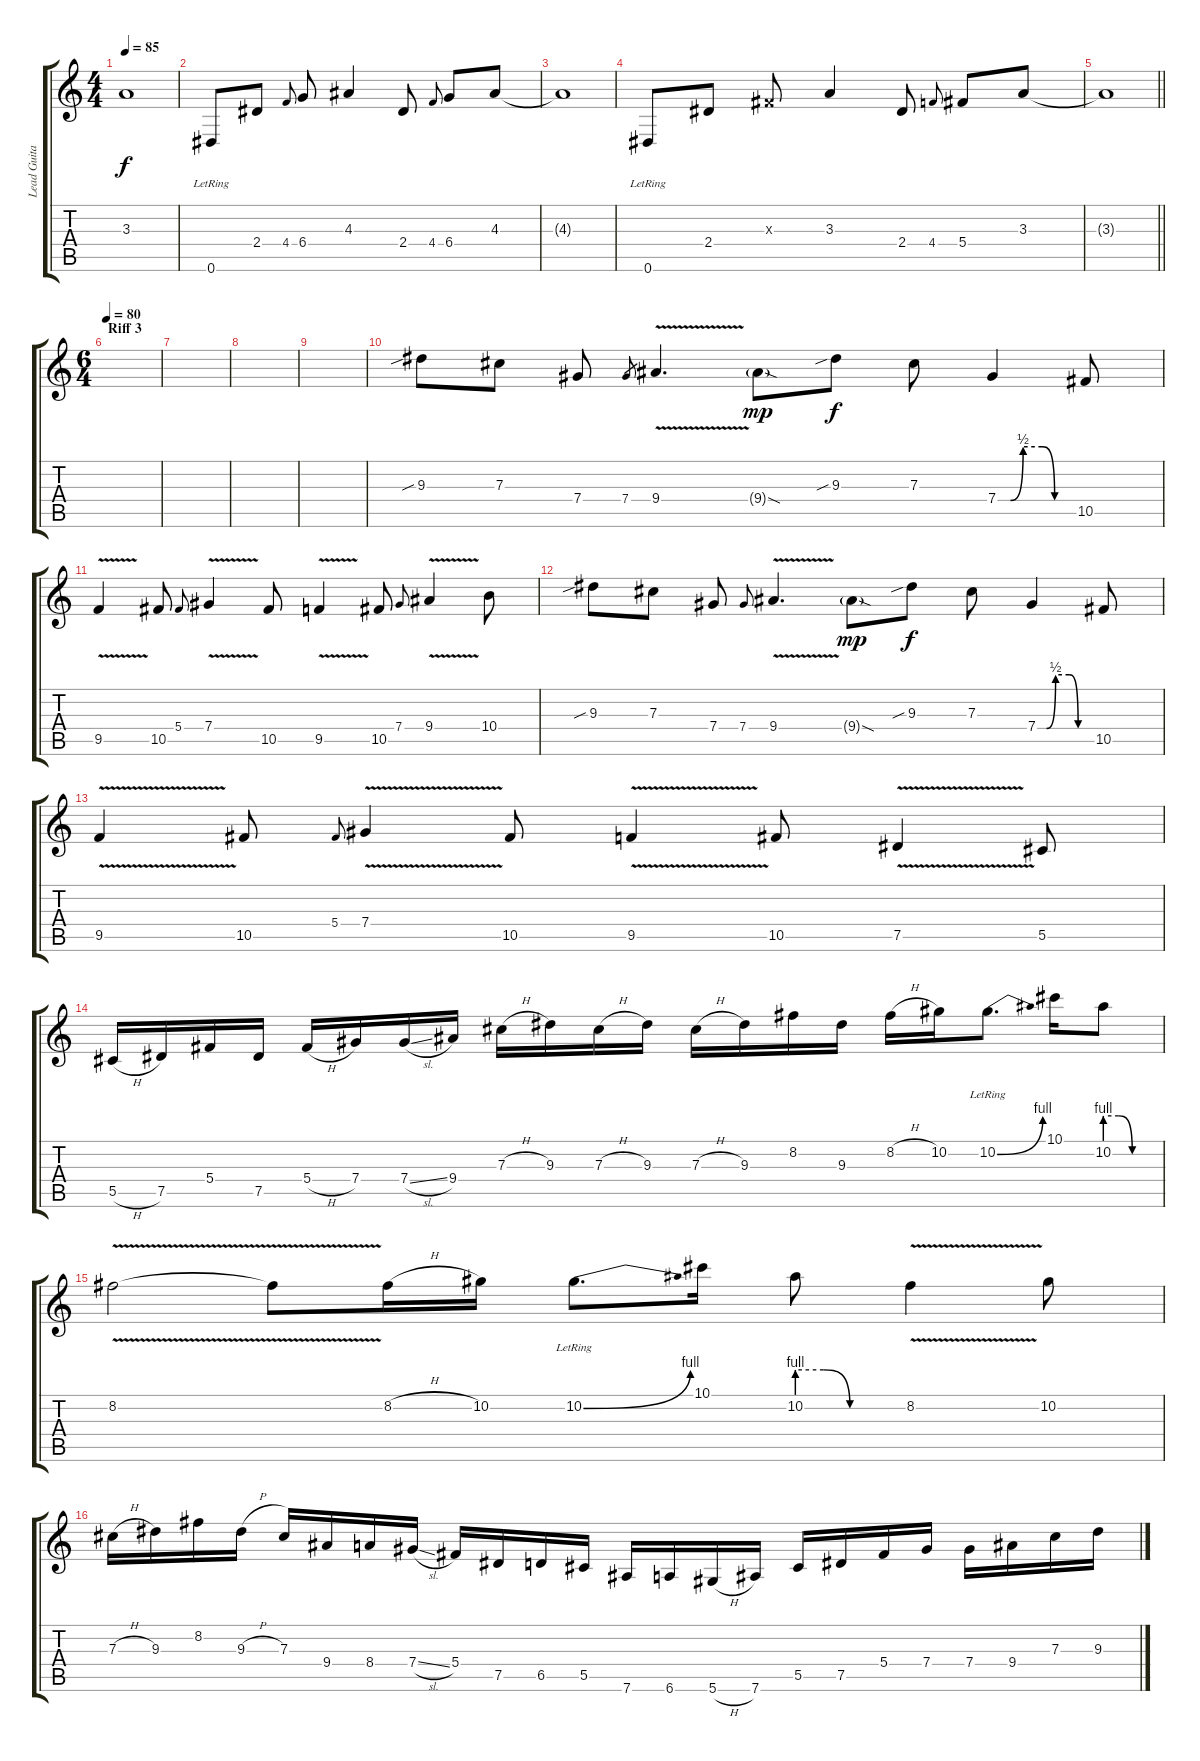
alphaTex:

\track ("Lead Guitar" "Lead Guita") {instrument distortionguitar}
\staff {score tabs}
\tuning (Eb4 Bb3 Gb3 Db3 Ab2 Eb2) {hide}
\ts (4 4)
\tempo 85
\clef g2
\ks c
3.3{t}.1{dy f} |
0.6{lr}.8 2.4.8 4.4.8{gr onbeat} 6.4.8 4.3.4 2.4.8 4.4.8{gr onbeat} 6.4.8 4.3.8 |
4.3{t}.1 |
0.6{lr}.8 2.4.8 0.3{x}.8 3.3.4 2.4.8 4.4.8{gr onbeat} 5.4.8 3.3.8 |
\barLineRight lightlight
3.3{t}.1 |
\ts (6 4)
\section ("" "Riff 3")
\tempo 80
|
|
|
|
9.3{sib}.8 7.3.8 7.4.8 7.4.8{gr} 9.4{v}.4{d} 9.4{sod g}.8{dy mp} 9.3{sib}.8{dy f} 7.3.8 7.4{be (custom 0 0 10 0 20 2 35 2 45 0 60 0)}.4 10.5.8 |
9.5{v}.4 10.5.8 5.4.8{gr onbeat} 7.4{v}.4 10.5.8 9.5{v}.4 10.5.8 7.4.8{gr onbeat} 9.4{v}.4 10.4.8 |
9.3{sib}.8 7.3.8 7.4.8 7.4.8{gr onbeat} 9.4{v}.4{d} 9.4{sod g}.8{dy mp} 9.3{sib}.8{dy f} 7.3.8 7.4{be (custom 0 0 10 0 20 2 35 2 45 0 60 0)}.4 10.5.8 |
9.5{v}.4 10.5.8 5.4.8{gr onbeat} 7.4{v}.4 10.5.8 9.5{v}.4 10.5.8 7.5{v}.4 5.5.8 |
5.5{h}.16 7.5.16 5.4.16 7.5.16 5.4{h}.16 7.4.16 7.4{sl}.16 9.4.16 7.3{h}.16 9.3.16 7.3{h}.16 9.3.16 7.3{h}.16 9.3.16 8.2.16 9.3.16 8.2{h}.16 10.2.16 10.2{be (bend 0 0 60 4) lr}.8{d} 10.1.16 10.2{be (custom 0 4 15 4 30 0 60 0)}.8 |
8.2{v}.2 8.2{t}.8 8.2{h}.16 10.2.16 10.2{be (bend 0 0 60 4) lr}.8{d} 10.1.16 10.2{be (custom 0 4 15 4 30 0 60 0)}.8 8.2{v}.4 10.2.8 |
7.3{h}.16 9.3.16 8.2.16 9.3{h}.16 7.3.16 9.4.16 8.4.16 7.4{sl}.16 5.4.16 7.5.16 6.5.16 5.5.16 7.6.16 6.6.16 5.6{h}.16 7.6.16 5.5.16 7.5.16 5.4.16 7.4.16 7.4.16 9.4.16 7.3.16 9.3.16
